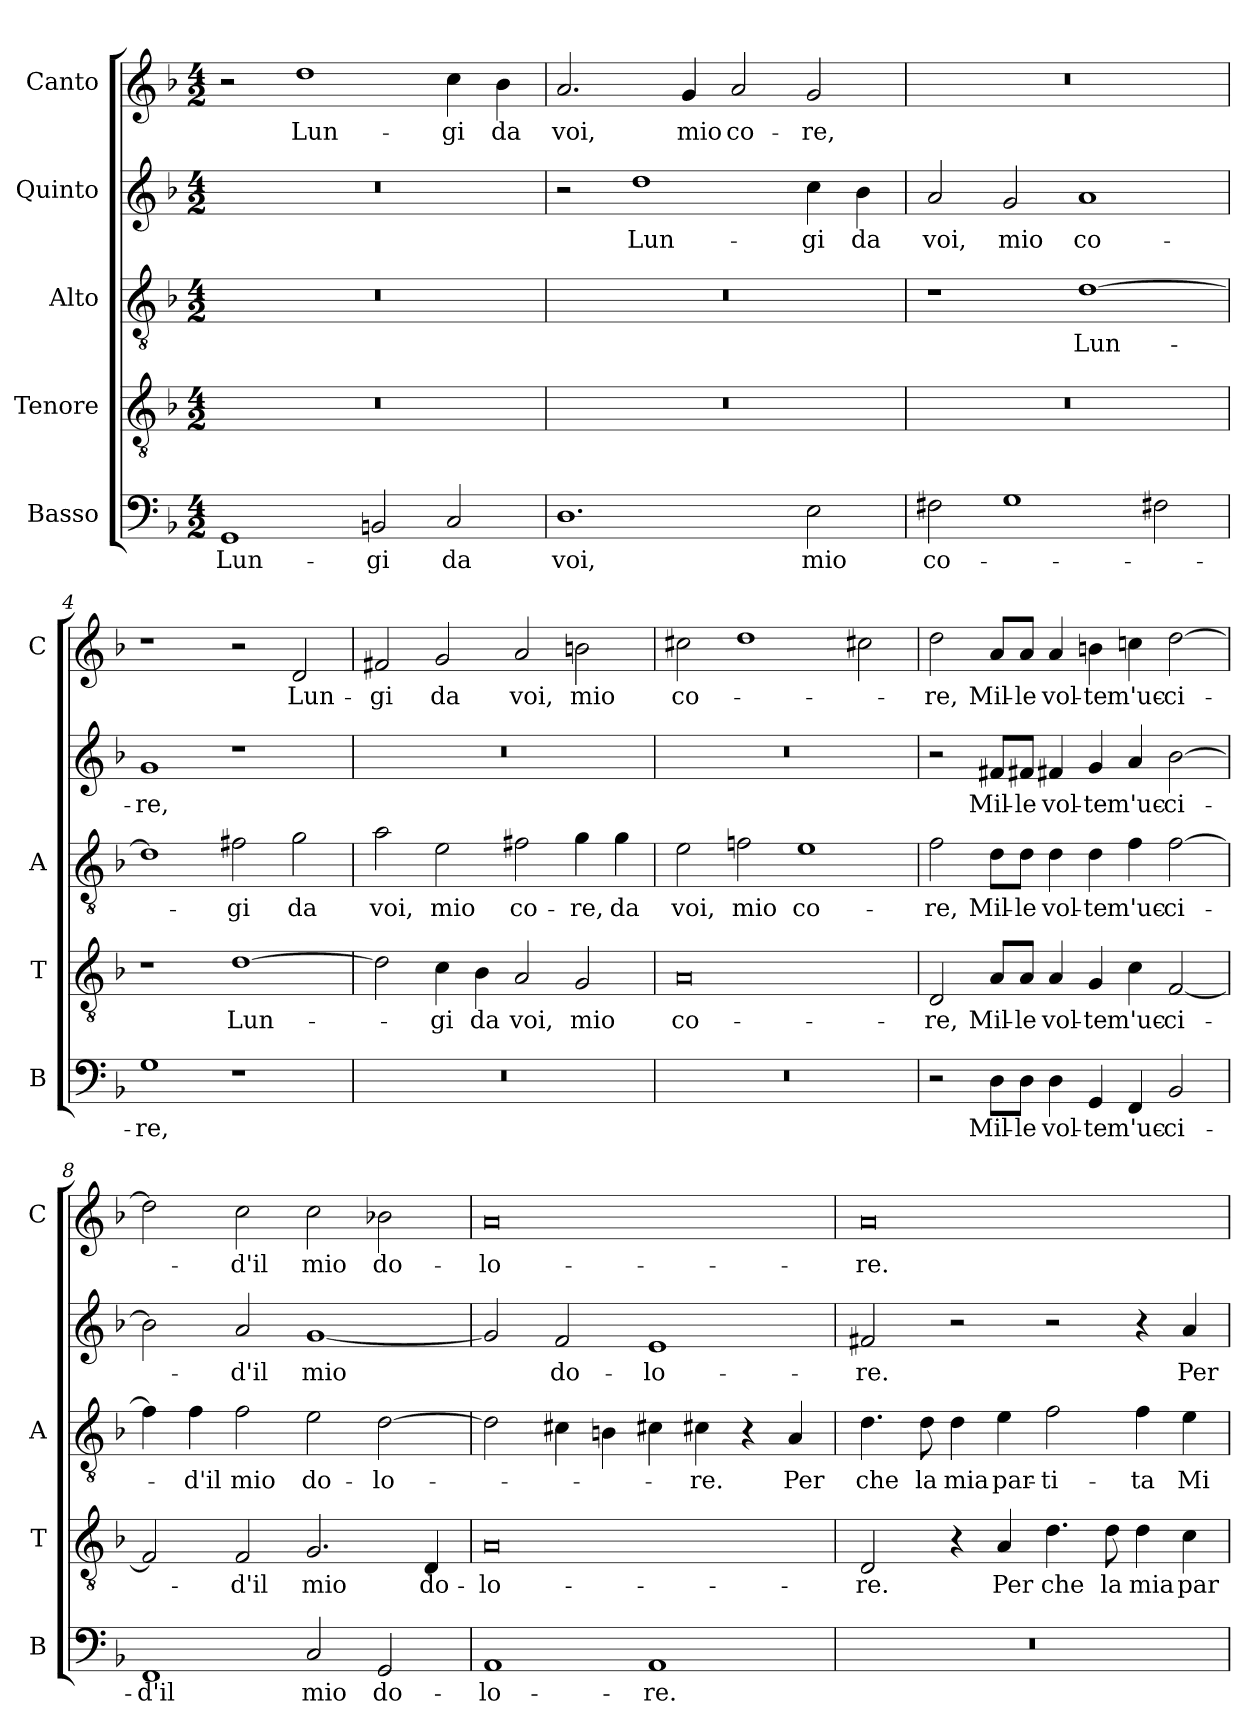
**kern	**text	**kern	**text	**kern	**text	**kern	**text	**kern	**text
*part5	*part5	*part4	*part4	*part3	*part3	*part2	*part2	*part1	*part1
*staff5	*staff5	*staff4	*staff4	*staff3	*staff3	*staff2	*staff2	*staff1	*staff1
*I"Basso	*	*I"Tenore	*	*I"Alto	*	*I"Quinto	*	*I"Canto	*
*I'B	*	*I'T	*	*I'A	*	*	*	*I'C	*
*clefF4	*	*clefGv2	*	*clefGv2	*	*clefG2	*	*clefG2	*
*k[b-]	*	*k[b-]	*	*k[b-]	*	*k[b-]	*	*k[b-]	*
*F:	*	*F:	*	*F:	*	*F:	*	*F:	*
*M4/2	*	*M4/2	*	*M4/2	*	*M4/2	*	*M4/2	*
=1	=1	=1	=1	=1	=1	=1	=1	=1	=1
1GG	Lun-	0r	.	0r	.	0r	.	2r	.
.	.	.	.	.	.	.	.	1dd	Lun-
2BBn	-gi	.	.	.	.	.	.	.	.
2C	da	.	.	.	.	.	.	4cc	-gi
.	.	.	.	.	.	.	.	4b-	da
=2	=2	=2	=2	=2	=2	=2	=2	=2	=2
1.D	voi,	0r	.	0r	.	2r	.	2.a	voi,
.	.	.	.	.	.	1dd	Lun-	.	.
.	.	.	.	.	.	.	.	4g	mio
.	.	.	.	.	.	.	.	2a	co-
2E	mio	.	.	.	.	4cc	-gi	2g	-re,
.	.	.	.	.	.	4b-	da	.	.
=3	=3	=3	=3	=3	=3	=3	=3	=3	=3
2F#X	co-	0r	.	1r	.	2a	voi,	0r	.
1G	.	.	.	.	.	2g	mio	.	.
.	.	.	.	[1d	Lun-	1a	co-	.	.
2F#X	.	.	.	.	.	.	.	.	.
=4	=4	=4	=4	=4	=4	=4	=4	=4	=4
1G	-re,	1r	.	1d]	.	1g	-re,	1r	.
1r	.	[1d	Lun-	2f#X	-gi	1r	.	2r	.
.	.	.	.	2g	da	.	.	2d	Lun-
=5	=5	=5	=5	=5	=5	=5	=5	=5	=5
0r	.	2d]	.	2a	voi,	0r	.	2f#X	-gi
.	.	4c	-gi	2e	mio	.	.	2g	da
.	.	4B-	da	.	.	.	.	.	.
.	.	2A	voi,	2f#X	co-	.	.	2a	voi,
.	.	2G	mio	4g	-re,	.	.	2bn	mio
.	.	.	.	4g	da	.	.	.	.
=6	=6	=6	=6	=6	=6	=6	=6	=6	=6
0r	.	0A	co-	2e	voi,	0r	.	2cc#X	co-
.	.	.	.	2fn	mio	.	.	1dd	.
.	.	.	.	1e	co-	.	.	.	.
.	.	.	.	.	.	.	.	2cc#X	.
=7	=7	=7	=7	=7	=7	=7	=7	=7	=7
2r	.	2D	-re,	2f	-re,	2r	.	2dd	-re,
8D\L	Mil-	8A/L	Mil-	8d\L	Mil-	8f#X/L	Mil-	8a/L	Mil-
8D\J	-le	8A/J	-le	8d\J	-le	8f#X/J	-le	8a/J	-le
4D	vol-	4A	vol-	4d	vol-	4f#X	vol-	4a	vol-
4GG	-te	4G	-te	4d	-te	4g	-te	4bn	-te
4FF	m'uc-	4c	m'uc-	4f	m'uc-	4a	m'uc-	4ccn	m'uc-
2BB-	-ci-	[2F	-ci-	[2f	-ci-	[2b-	-ci-	[2dd	-ci-
=8	=8	=8	=8	=8	=8	=8	=8	=8	=8
1FF	-d'il	2F]	.	4f]	.	2b-]	.	2dd]	.
.	.	.	.	4f	-d'il	.	.	.	.
.	.	2F	-d'il	2f	mio	2a	-d'il	2cc	-d'il
2C	mio	2.G	mio	2e	do-	[1g	mio	2cc	mio
2GG	do-	.	.	[2d	-lo-	.	.	2b-X	do-
.	.	4D	do-	.	.	.	.	.	.
=9	=9	=9	=9	=9	=9	=9	=9	=9	=9
1AA	-lo-	0A	-lo-	2d]	.	2g]	.	0a	-lo-
.	.	.	.	4c#X	.	2f	do-	.	.
.	.	.	.	4Bn	.	.	.	.	.
1AA	-re.	.	.	4c#X	.	1e	-lo-	.	.
.	.	.	.	4c#X	-re.	.	.	.	.
.	.	.	.	4r	.	.	.	.	.
.	.	.	.	4A	Per	.	.	.	.
=10	=10	=10	=10	=10	=10	=10	=10	=10	=10
0r	.	2D	-re.	4.d	che	2f#X	-re.	0a	-re.
.	.	.	.	8d	la	.	.	.	.
.	.	4r	.	4d	mia	2r	.	.	.
.	.	4A	Per	4e	par-	.	.	.	.
.	.	4.d	che	2f	-ti-	2r	.	.	.
.	.	8d	la	.	.	.	.	.	.
.	.	4d	mia	4f	-ta	4r	.	.	.
.	.	4c	par-	4e	Mi	4a	Per	.	.
=	=	=	=	=	=	=	=	=	=
*-	*-	*-	*-	*-	*-	*-	*-	*-	*-
